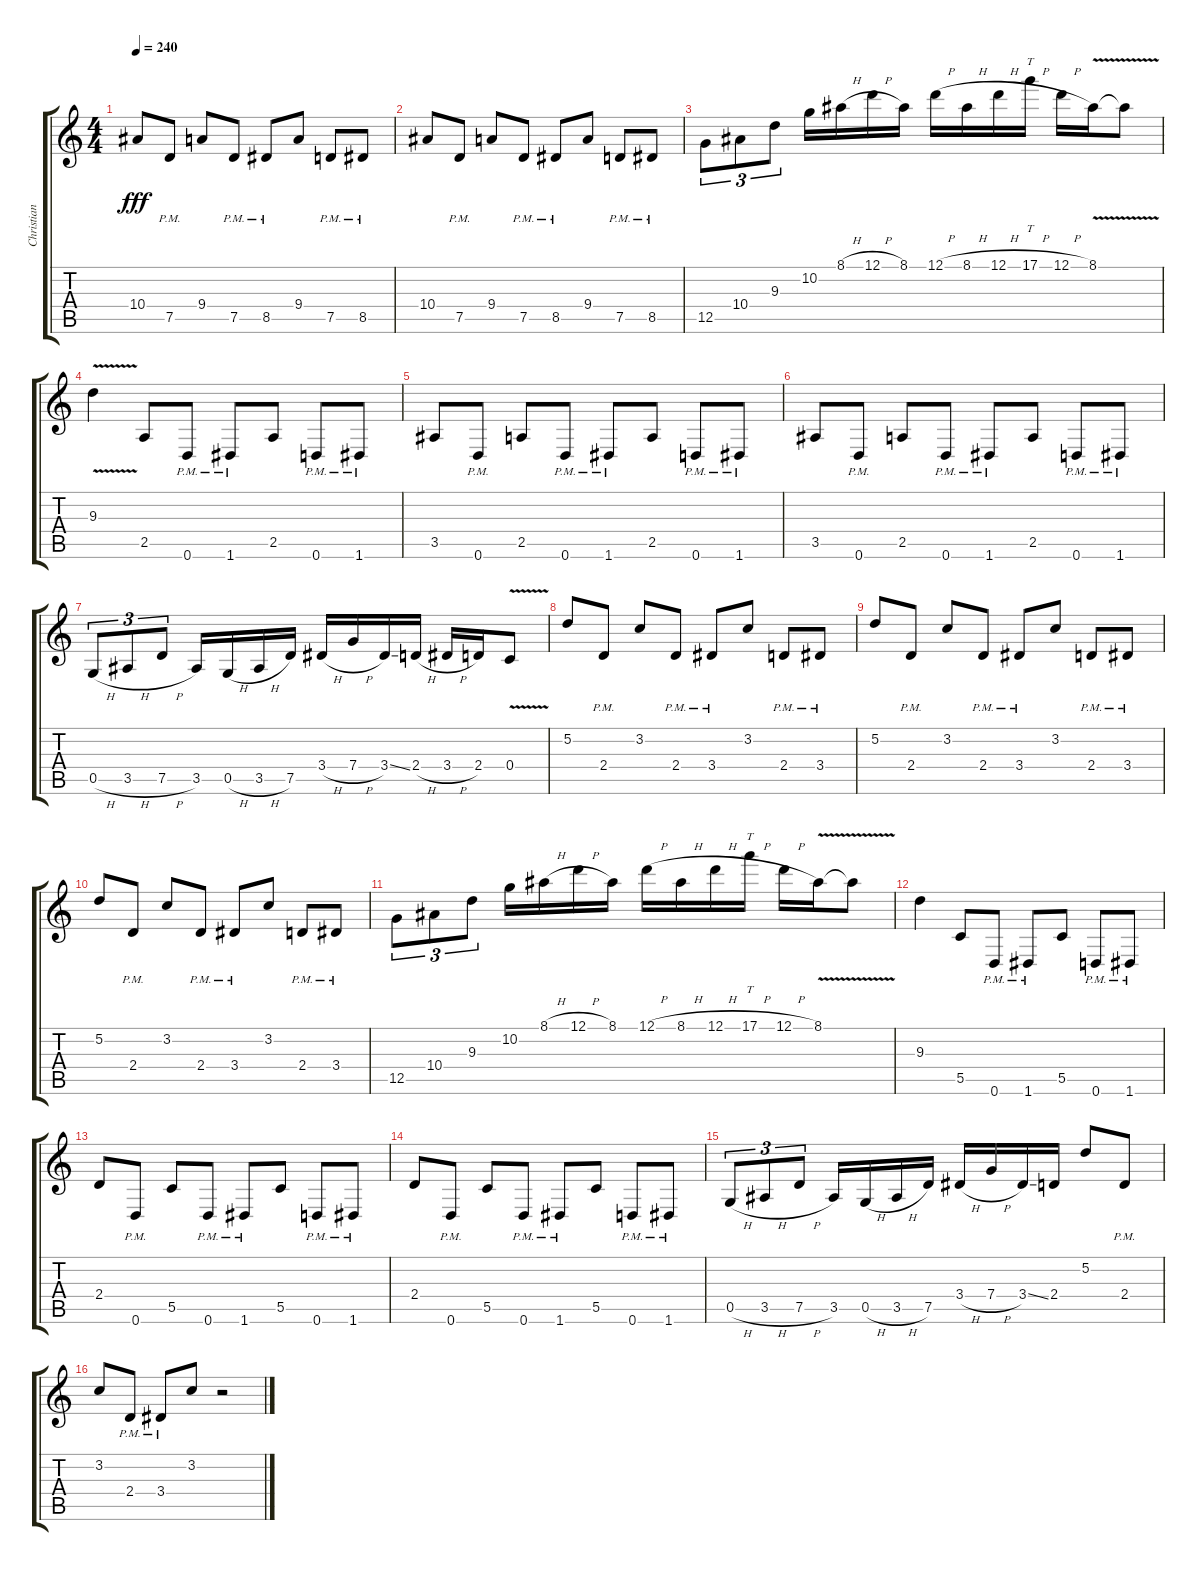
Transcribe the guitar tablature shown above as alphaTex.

\track ("Christian Muenzer" "Christian ") {instrument distortionguitar}
\staff {score tabs}
\tuning (D4 A3 F3 C3 G2 D2) {hide}
\ts (4 4)
\tempo 240
\clef g2
\ks c
10.4.8{dy fff} 7.5{pm}.8 9.4.8 7.5{pm}.8 8.5{pm}.8 9.4.8 7.5{pm}.8 8.5{pm}.8 |
10.4.8 7.5{pm}.8 9.4.8 7.5{pm}.8 8.5{pm}.8 9.4.8 7.5{pm}.8 8.5{pm}.8 |
12.5.8{tu (3 2)} 10.4.8{tu (3 2)} 9.3.8{tu (3 2)} 10.2.16 8.1{h}.16 12.1{h}.16 8.1.16 12.1{h}.16 8.1{h}.16 12.1{h}.16 17.1{h}.16{tt} 12.1{h}.16 8.1{v}.16 8.1{v t}.8 |
9.3{v}.4 2.5.8 0.6{pm}.8 1.6{pm}.8 2.5.8 0.6{pm}.8 1.6{pm}.8 |
3.5.8 0.6{pm}.8 2.5.8 0.6{pm}.8 1.6{pm}.8 2.5.8 0.6{pm}.8 1.6{pm}.8 |
3.5.8 0.6{pm}.8 2.5.8 0.6{pm}.8 1.6{pm}.8 2.5.8 0.6{pm}.8 1.6{pm}.8 |
0.5{h}.8{tu (3 2)} 3.5{h}.8{tu (3 2)} 7.5{h}.8{tu (3 2)} 3.5.16 0.5{h}.16 3.5{h}.16 7.5.16 3.4{h}.16 7.4{h}.16 3.4{ss}.16 2.4{h}.16 3.4{h}.16 2.4.16 0.4{v}.8 |
5.2.8 2.4{pm}.8 3.2.8 2.4{pm}.8 3.4{pm}.8 3.2.8 2.4{pm}.8 3.4{pm}.8 |
5.2.8 2.4{pm}.8 3.2.8 2.4{pm}.8 3.4{pm}.8 3.2.8 2.4{pm}.8 3.4{pm}.8 |
5.2.8 2.4{pm}.8 3.2.8 2.4{pm}.8 3.4{pm}.8 3.2.8 2.4{pm}.8 3.4{pm}.8 |
12.5.8{tu (3 2)} 10.4.8{tu (3 2)} 9.3.8{tu (3 2)} 10.2.16 8.1{h}.16 12.1{h}.16 8.1.16 12.1{h}.16 8.1{h}.16 12.1{h}.16 17.1{h}.16{tt} 12.1{h}.16 8.1{v}.16 8.1{v t}.8 |
9.3.4 5.5.8 0.6{pm}.8 1.6{pm}.8 5.5.8 0.6{pm}.8 1.6{pm}.8 |
2.4.8 0.6{pm}.8 5.5.8 0.6{pm}.8 1.6{pm}.8 5.5.8 0.6{pm}.8 1.6{pm}.8 |
2.4.8 0.6{pm}.8 5.5.8 0.6{pm}.8 1.6{pm}.8 5.5.8 0.6{pm}.8 1.6{pm}.8 |
0.5{h}.8{tu (3 2)} 3.5{h}.8{tu (3 2)} 7.5{h}.8{tu (3 2)} 3.5.16 0.5{h}.16 3.5{h}.16 7.5.16 3.4{h}.16 7.4{h}.16 3.4{ss}.16 2.4.16 5.2.8 2.4{pm}.8 |
3.2.8 2.4{pm}.8 3.4{pm}.8 3.2.8 r.2
